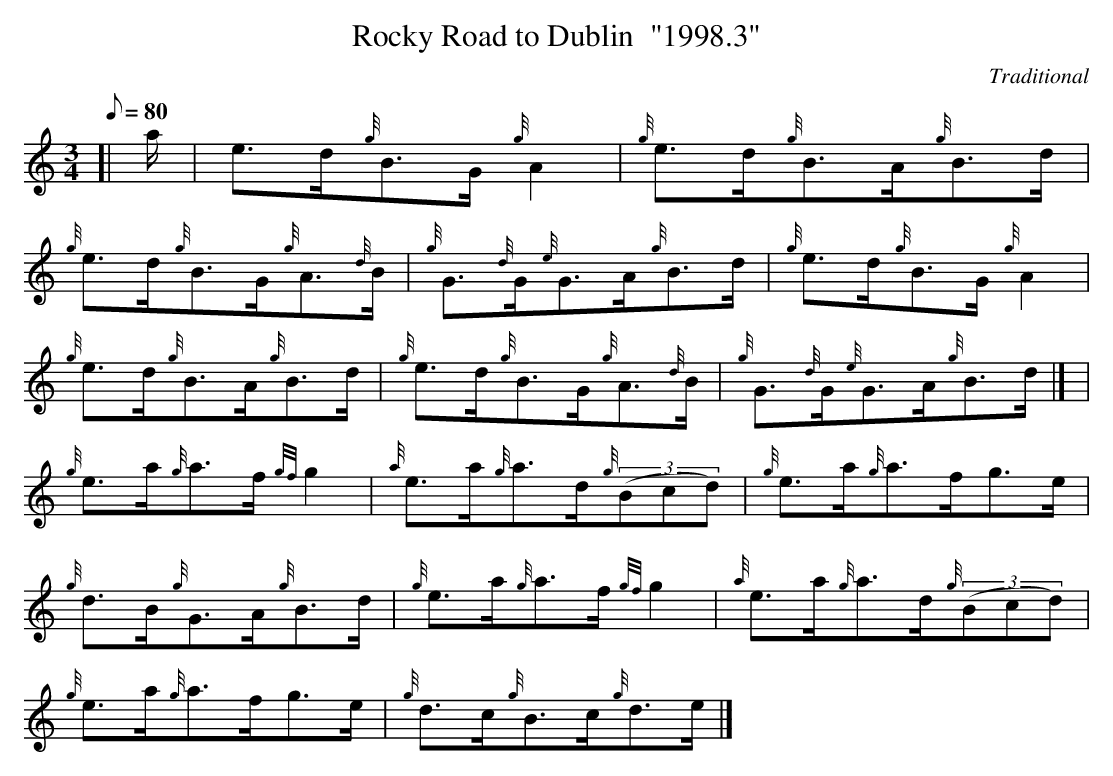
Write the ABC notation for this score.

X:1
T:Rocky Road to Dublin  "1998.3"
M:3/4
L:1/8
Q:80
C:Traditional
K:HP
[| a/2 | \
e3/2d/2{g}B3/2G/2{g}A2 | \
{g}e3/2d/2{g}B3/2A/2{g}B3/2d/2 |
{g}e3/2d/2{g}B3/2G/2{g}A3/2{d}B/2 | \
{g}G3/2{d}G/2{e}G3/2A/2{g}B3/2d/2 | \
{g}e3/2d/2{g}B3/2G/2{g}A2 |
{g}e3/2d/2{g}B3/2A/2{g}B3/2d/2 | \
{g}e3/2d/2{g}B3/2G/2{g}A3/2{d}B/2 | \
{g}G3/2{d}G/2{e}G3/2A/2{g}B3/2d/2|] [ |
{g}e3/2a/2{g}a3/2f/2{gf}g2 | \
{a}e3/2a/2{g}a3/2d/2{g}((3Bcd) | \
{g}e3/2a/2{g}a3/2f/2g3/2e/2 |
{g}d3/2B/2{g}G3/2A/2{g}B3/2d/2 | \
{g}e3/2a/2{g}a3/2f/2{gf}g2 | \
{a}e3/2a/2{g}a3/2d/2{g}((3Bcd) |
{g}e3/2a/2{g}a3/2f/2g3/2e/2 | \
{g}d3/2c/2{g}B3/2c/2{g}d3/2e/2|]
